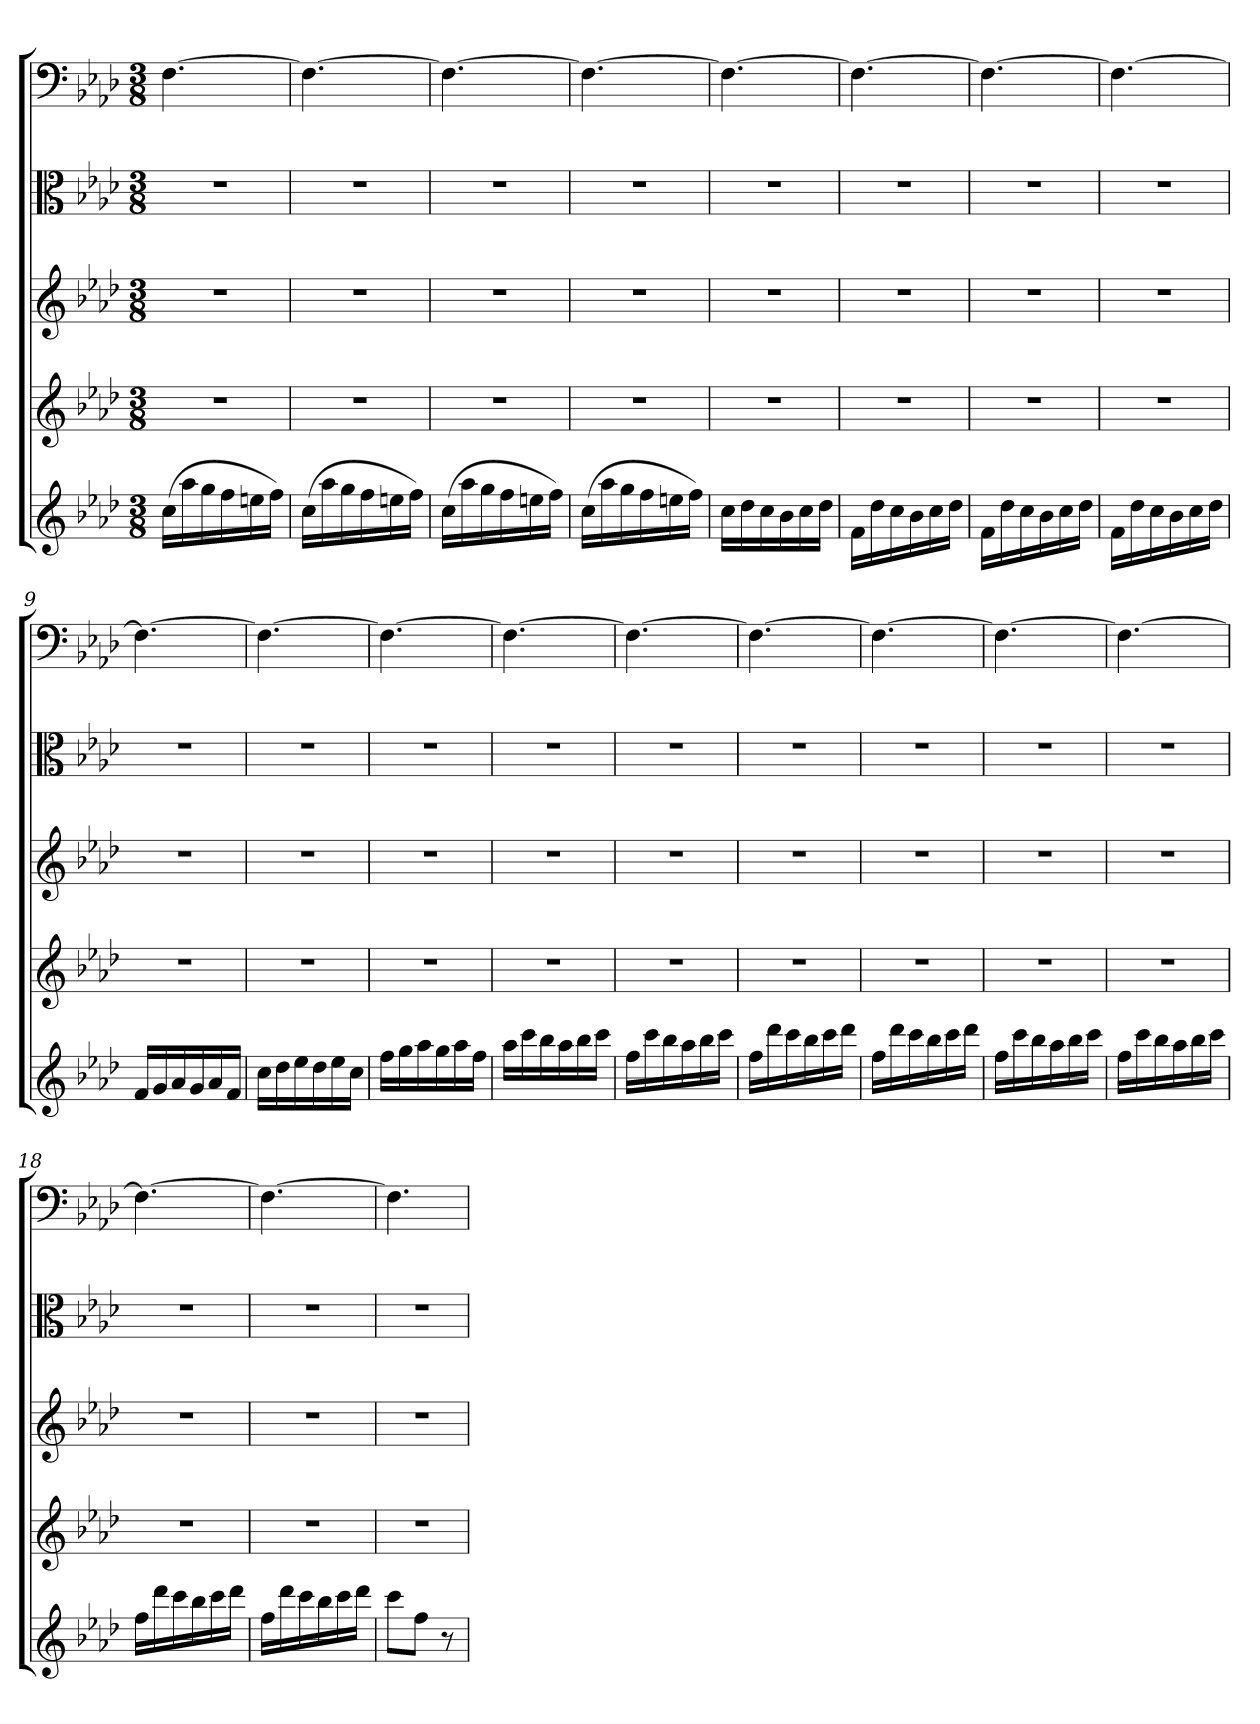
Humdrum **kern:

**kern	**kern	**kern	**kern	**kern
*part5	*part4	*part3	*part2	*part1
*staff5	*staff4	*staff3	*staff2	*staff1
*clefG2	*clefG2	*clefG2	*clefC3	*clefF4
*k[b-e-a-d-]	*k[b-e-a-d-]	*k[b-e-a-d-]	*k[b-e-a-d-]	*k[b-e-a-d-]
*f:	*f:	*f:	*f:	*f:
*M3/8	*M3/8	*M3/8	*M3/8	*M3/8
=1	=1	=1	=1	=1
(16cc\LL	4.r	4.r	4.r	[4.F\
16aa-\	.	.	.	.
16gg\	.	.	.	.
16ff\	.	.	.	.
16een\	.	.	.	.
16ff\JJ)	.	.	.	.
=2	=2	=2	=2	=2
(16cc\LL	4.r	4.r	4.r	4.F\_
16aa-\	.	.	.	.
16gg\	.	.	.	.
16ff\	.	.	.	.
16een\	.	.	.	.
16ff\JJ)	.	.	.	.
=3	=3	=3	=3	=3
(16cc\LL	4.r	4.r	4.r	4.F\_
16aa-\	.	.	.	.
16gg\	.	.	.	.
16ff\	.	.	.	.
16een\	.	.	.	.
16ff\JJ)	.	.	.	.
=4	=4	=4	=4	=4
(16cc\LL	4.r	4.r	4.r	4.F\_
16aa-\	.	.	.	.
16gg\	.	.	.	.
16ff\	.	.	.	.
16een\	.	.	.	.
16ff\JJ)	.	.	.	.
=5	=5	=5	=5	=5
16cc\LL	4.r	4.r	4.r	4.F\_
16dd-\	.	.	.	.
16cc\	.	.	.	.
16b-\	.	.	.	.
16cc\	.	.	.	.
16dd-\JJ	.	.	.	.
=6	=6	=6	=6	=6
16f\LL	4.r	4.r	4.r	4.F\_
16dd-\	.	.	.	.
16cc\	.	.	.	.
16b-\	.	.	.	.
16cc\	.	.	.	.
16dd-\JJ	.	.	.	.
=7	=7	=7	=7	=7
16f\LL	4.r	4.r	4.r	4.F\_
16dd-\	.	.	.	.
16cc\	.	.	.	.
16b-\	.	.	.	.
16cc\	.	.	.	.
16dd-\JJ	.	.	.	.
=8	=8	=8	=8	=8
16f\LL	4.r	4.r	4.r	4.F\_
16dd-\	.	.	.	.
16cc\	.	.	.	.
16b-\	.	.	.	.
16cc\	.	.	.	.
16dd-\JJ	.	.	.	.
=9	=9	=9	=9	=9
16f/LL	4.r	4.r	4.r	4.F\_
16g/	.	.	.	.
16a-/	.	.	.	.
16g/	.	.	.	.
16a-/	.	.	.	.
16f/JJ	.	.	.	.
=10	=10	=10	=10	=10
16cc\LL	4.r	4.r	4.r	4.F\_
16dd-\	.	.	.	.
16ee-\	.	.	.	.
16dd-\	.	.	.	.
16ee-\	.	.	.	.
16cc\JJ	.	.	.	.
=11	=11	=11	=11	=11
16ff\LL	4.r	4.r	4.r	4.F\_
16gg\	.	.	.	.
16aa-\	.	.	.	.
16gg\	.	.	.	.
16aa-\	.	.	.	.
16ff\JJ	.	.	.	.
=12	=12	=12	=12	=12
16aa-\LL	4.r	4.r	4.r	4.F\_
16ccc\	.	.	.	.
16bb-\	.	.	.	.
16aa-\	.	.	.	.
16bb-\	.	.	.	.
16ccc\JJ	.	.	.	.
=13	=13	=13	=13	=13
16ff\LL	4.r	4.r	4.r	4.F\_
16ccc\	.	.	.	.
16bb-\	.	.	.	.
16aa-\	.	.	.	.
16bb-\	.	.	.	.
16ccc\JJ	.	.	.	.
=14	=14	=14	=14	=14
16ff\LL	4.r	4.r	4.r	4.F\_
16ddd-\	.	.	.	.
16ccc\	.	.	.	.
16bb-\	.	.	.	.
16ccc\	.	.	.	.
16ddd-\JJ	.	.	.	.
=15	=15	=15	=15	=15
16ff\LL	4.r	4.r	4.r	4.F\_
16ddd-\	.	.	.	.
16ccc\	.	.	.	.
16bb-\	.	.	.	.
16ccc\	.	.	.	.
16ddd-\JJ	.	.	.	.
=16	=16	=16	=16	=16
16ff\LL	4.r	4.r	4.r	4.F\_
16ccc\	.	.	.	.
16bb-\	.	.	.	.
16aa-\	.	.	.	.
16bb-\	.	.	.	.
16ccc\JJ	.	.	.	.
=17	=17	=17	=17	=17
16ff\LL	4.r	4.r	4.r	4.F\_
16ccc\	.	.	.	.
16bb-\	.	.	.	.
16aa-\	.	.	.	.
16bb-\	.	.	.	.
16ccc\JJ	.	.	.	.
=18	=18	=18	=18	=18
16ff\LL	4.r	4.r	4.r	4.F\_
16ddd-\	.	.	.	.
16ccc\	.	.	.	.
16bb-\	.	.	.	.
16ccc\	.	.	.	.
16ddd-\JJ	.	.	.	.
=19	=19	=19	=19	=19
16ff\LL	4.r	4.r	4.r	4.F\_
16ddd-\	.	.	.	.
16ccc\	.	.	.	.
16bb-\	.	.	.	.
16ccc\	.	.	.	.
16ddd-\JJ	.	.	.	.
=20	=20	=20	=20	=20
8ccc\L	4.r	4.r	4.r	4.F\]
8ff\J	.	.	.	.
8r	.	.	.	.
=	=	=	=	=
*-	*-	*-	*-	*-
